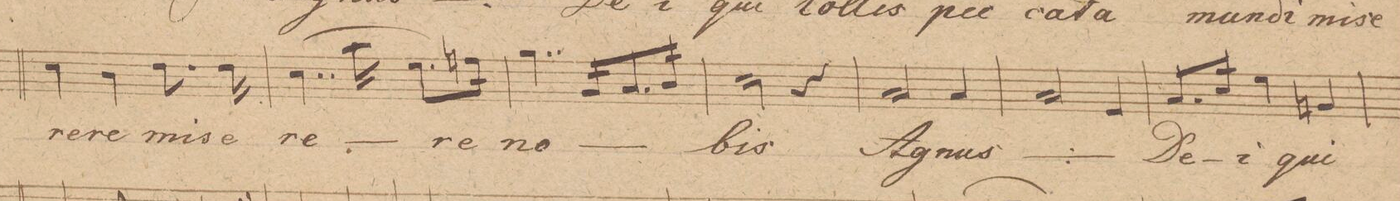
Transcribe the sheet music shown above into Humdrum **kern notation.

**kern	**text	**dynam
*I"Baſso 2do	*	*
*clefF4	*	*
*k[b-e-a-]	*	*
*M3/4	*	*
4E-\	-re-	.
4D\	-re	.
8.F\	mi-	.
16F\	-se-	.
=8	=8	=8
(4..E-\	-re-	.
16c\	.	.
8.G\L)	-re	.
16An\Jk	.	.
=9	=9	=9
4..B-\	no-	.
16BB-/KL	.	.
8.C/	.	.
16D/Jk	.	.
=10	=10	=10
2E-\	-bis	.
4r	.	.
=11	=11	=11
2C/	A-	.
4C/	-gnus	.
=12	=12	=12
*	*ij	*
2C/	A-	.
4GG/	-gnus	.
*	*Xij	*
=13	=13	=13
8.C/L	De-	.
16E-/Jk	.	.
4G\	-i	.
4BBn/	qui	.
=14	=14	=14
*-	*-	*-
